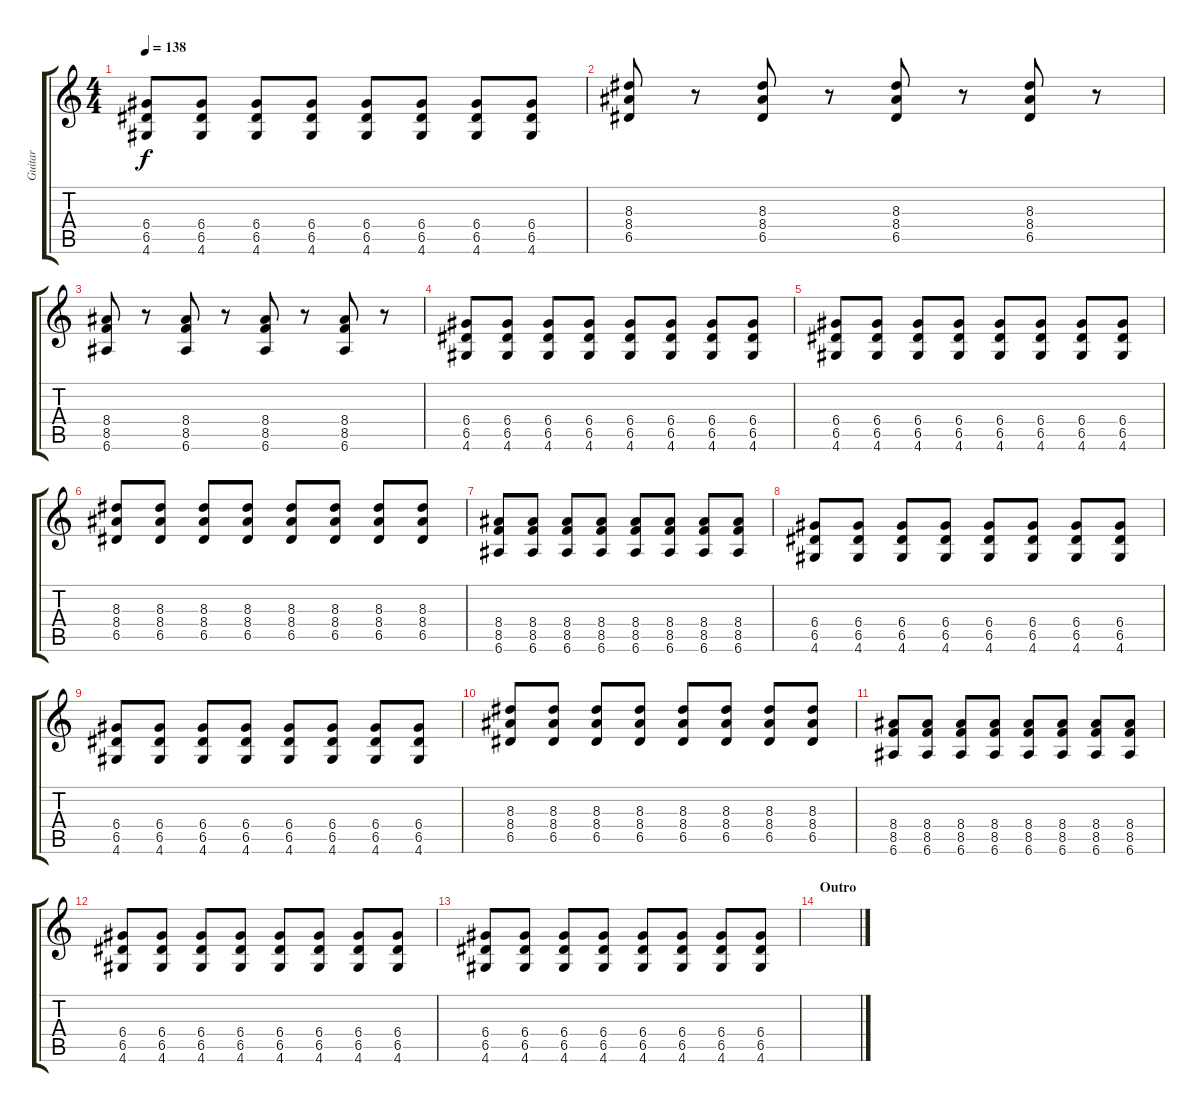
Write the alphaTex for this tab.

\track ("Guitar" "Guitar") {instrument distortionguitar}
\staff {score tabs}
\tuning (E4 B3 G3 D3 A2 E2) {hide}
\ts (4 4)
\tempo 138
\clef g2
\ks c
(6.4 6.5 4.6).8{dy f} (6.4 6.5 4.6).8 (6.4 6.5 4.6).8 (6.4 6.5 4.6).8 (6.4 6.5 4.6).8 (6.4 6.5 4.6).8 (6.4 6.5 4.6).8 (6.4 6.5 4.6).8 |
(8.3 8.4 6.5).8 r.8 (8.3 8.4 6.5).8 r.8 (8.3 8.4 6.5).8 r.8 (8.3 8.4 6.5).8 r.8 |
(8.4 8.5 6.6).8 r.8 (8.4 8.5 6.6).8 r.8 (8.4 8.5 6.6).8 r.8 (8.4 8.5 6.6).8 r.8 |
(6.4 6.5 4.6).8 (6.4 6.5 4.6).8 (6.4 6.5 4.6).8 (6.4 6.5 4.6).8 (6.4 6.5 4.6).8 (6.4 6.5 4.6).8 (6.4 6.5 4.6).8 (6.4 6.5 4.6).8 |
(6.4 6.5 4.6).8 (6.4 6.5 4.6).8 (6.4 6.5 4.6).8 (6.4 6.5 4.6).8 (6.4 6.5 4.6).8 (6.4 6.5 4.6).8 (6.4 6.5 4.6).8 (6.4 6.5 4.6).8 |
(8.3 8.4 6.5).8{volume 16} (8.3 8.4 6.5).8 (8.3 8.4 6.5).8 (8.3 8.4 6.5).8 (8.3 8.4 6.5).8 (8.3 8.4 6.5).8 (8.3 8.4 6.5).8 (8.3 8.4 6.5).8 |
(8.4 8.5 6.6).8 (8.4 8.5 6.6).8 (8.4 8.5 6.6).8 (8.4 8.5 6.6).8 (8.4 8.5 6.6).8 (8.4 8.5 6.6).8 (8.4 8.5 6.6).8 (8.4 8.5 6.6).8 |
(6.4 6.5 4.6).8 (6.4 6.5 4.6).8 (6.4 6.5 4.6).8 (6.4 6.5 4.6).8 (6.4 6.5 4.6).8 (6.4 6.5 4.6).8 (6.4 6.5 4.6).8 (6.4 6.5 4.6).8 |
(6.4 6.5 4.6).8 (6.4 6.5 4.6).8 (6.4 6.5 4.6).8 (6.4 6.5 4.6).8 (6.4 6.5 4.6).8 (6.4 6.5 4.6).8 (6.4 6.5 4.6).8 (6.4 6.5 4.6).8 |
(8.3 8.4 6.5).8{volume 16} (8.3 8.4 6.5).8 (8.3 8.4 6.5).8 (8.3 8.4 6.5).8 (8.3 8.4 6.5).8 (8.3 8.4 6.5).8 (8.3 8.4 6.5).8 (8.3 8.4 6.5).8 |
(8.4 8.5 6.6).8 (8.4 8.5 6.6).8 (8.4 8.5 6.6).8 (8.4 8.5 6.6).8 (8.4 8.5 6.6).8 (8.4 8.5 6.6).8 (8.4 8.5 6.6).8 (8.4 8.5 6.6).8 |
(6.4 6.5 4.6).8 (6.4 6.5 4.6).8 (6.4 6.5 4.6).8 (6.4 6.5 4.6).8 (6.4 6.5 4.6).8 (6.4 6.5 4.6).8 (6.4 6.5 4.6).8 (6.4 6.5 4.6).8 |
(6.4 6.5 4.6).8 (6.4 6.5 4.6).8 (6.4 6.5 4.6).8 (6.4 6.5 4.6).8 (6.4 6.5 4.6).8 (6.4 6.5 4.6).8 (6.4 6.5 4.6).8 (6.4 6.5 4.6).8 |
\section ("" "Outro")
